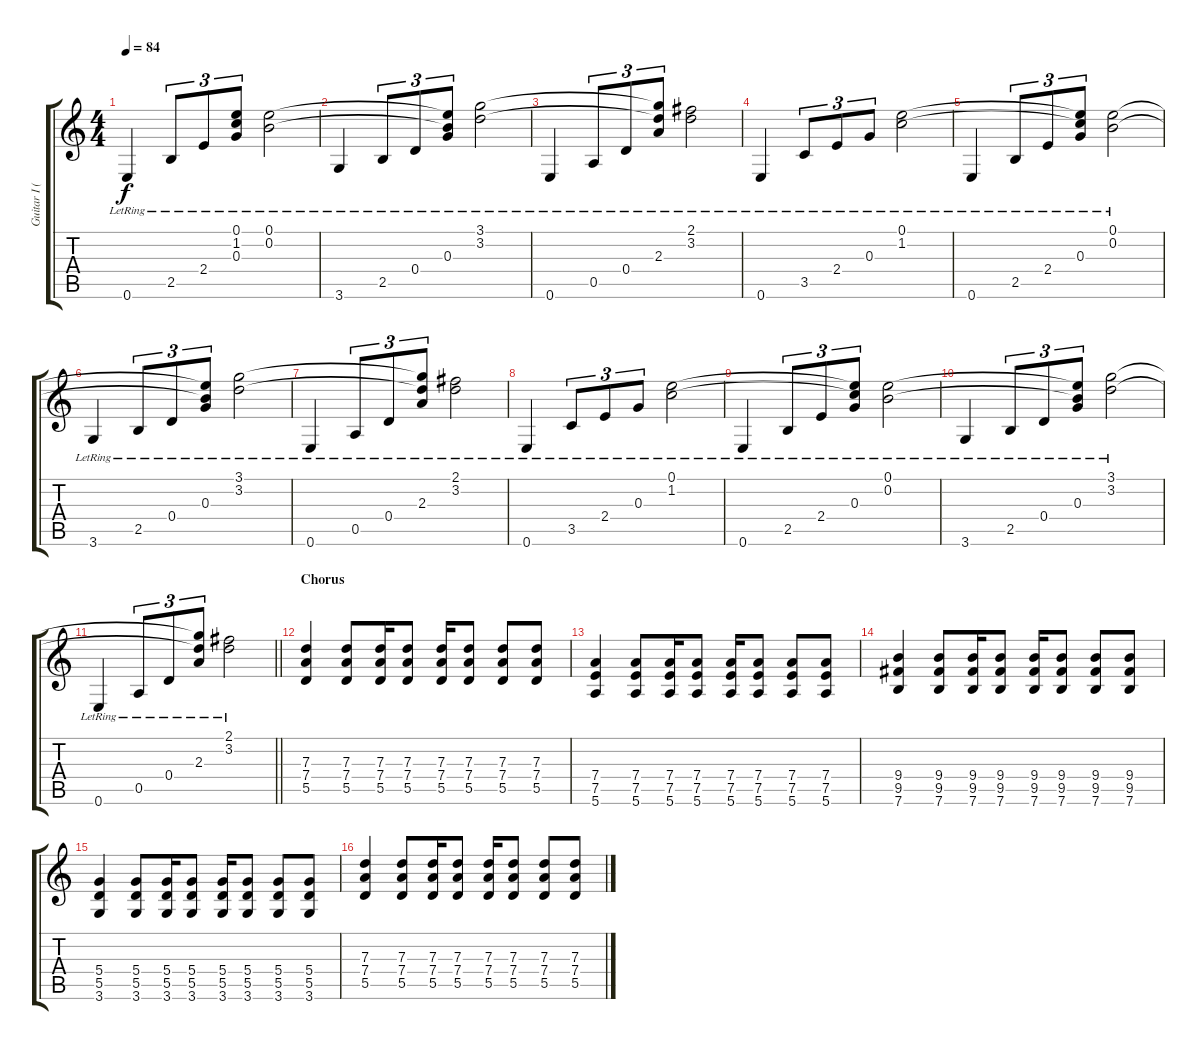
\track ("Guitar I (Frederic)" "Guitar I (") {instrument acousticguitarsteel}
\staff {score tabs}
\tuning (E4 B3 G3 D3 A2 E2) {hide}
\ts (4 4)
\tempo 84
\clef g2
\ks c
0.6{lr}.4{dy f} 2.5{lr}.8{tu (3 2)} 2.4{lr}.8{tu (3 2)} (0.1{t} 1.2{t} 0.3{lr}).8{tu (3 2)} (0.1{lr} 0.2{lr}).2 |
3.6{lr}.4 2.5{lr}.8{tu (3 2)} 0.4{lr}.8{tu (3 2)} (0.1{t} 0.2{t} 0.3{lr}).8{tu (3 2)} (3.1{lr} 3.2{lr}).2 |
0.6{lr}.4 0.5{lr}.8{tu (3 2)} 0.4{lr}.8{tu (3 2)} (3.1{t} 3.2{t} 2.3{lr}).8{tu (3 2)} (2.1{lr} 3.2{lr}).2 |
0.6{lr}.4 3.5{lr}.8{tu (3 2)} 2.4{lr}.8{tu (3 2)} 0.3{lr}.8{tu (3 2)} (0.1{lr} 1.2{lr}).2 |
0.6{lr}.4 2.5{lr}.8{tu (3 2)} 2.4{lr}.8{tu (3 2)} (0.1{t} 1.2{t} 0.3{lr}).8{tu (3 2)} (0.1{lr} 0.2{lr}).2 |
3.6{lr}.4 2.5{lr}.8{tu (3 2)} 0.4{lr}.8{tu (3 2)} (0.1{t} 0.2{t} 0.3{lr}).8{tu (3 2)} (3.1{lr} 3.2{lr}).2 |
0.6{lr}.4 0.5{lr}.8{tu (3 2)} 0.4{lr}.8{tu (3 2)} (3.1{t} 3.2{t} 2.3{lr}).8{tu (3 2)} (2.1{lr} 3.2{lr}).2 |
0.6{lr}.4 3.5{lr}.8{tu (3 2)} 2.4{lr}.8{tu (3 2)} 0.3{lr}.8{tu (3 2)} (0.1{lr} 1.2{lr}).2 |
0.6{lr}.4 2.5{lr}.8{tu (3 2)} 2.4{lr}.8{tu (3 2)} (0.1{t} 1.2{t} 0.3{lr}).8{tu (3 2)} (0.1{lr} 0.2{lr}).2 |
3.6{lr}.4 2.5{lr}.8{tu (3 2)} 0.4{lr}.8{tu (3 2)} (0.1{t} 0.2{t} 0.3{lr}).8{tu (3 2)} (3.1{lr} 3.2{lr}).2 |
\barLineRight lightlight
0.6{lr}.4 0.5{lr}.8{tu (3 2)} 0.4{lr}.8{tu (3 2)} (3.1{t} 3.2{t} 2.3{lr}).8{tu (3 2)} (2.1{lr} 3.2{lr}).2 |
\section ("" "Chorus")
(7.3 7.4 5.5).4{instrument distortionguitar} (7.3 7.4 5.5).8 (7.3 7.4 5.5).16 (7.3 7.4 5.5).8 (7.3 7.4 5.5).16 (7.3 7.4 5.5).8 (7.3 7.4 5.5).8 (7.3 7.4 5.5).8 |
(7.4 7.5 5.6).4 (7.4 7.5 5.6).8 (7.4 7.5 5.6).16 (7.4 7.5 5.6).8 (7.4 7.5 5.6).16 (7.4 7.5 5.6).8 (7.4 7.5 5.6).8 (7.4 7.5 5.6).8 |
(9.4 9.5 7.6).4 (9.4 9.5 7.6).8 (9.4 9.5 7.6).16 (9.4 9.5 7.6).8 (9.4 9.5 7.6).16 (9.4 9.5 7.6).8 (9.4 9.5 7.6).8 (9.4 9.5 7.6).8 |
(5.4 5.5 3.6).4 (5.4 5.5 3.6).8 (5.4 5.5 3.6).16 (5.4 5.5 3.6).8 (5.4 5.5 3.6).16 (5.4 5.5 3.6).8 (5.4 5.5 3.6).8 (5.4 5.5 3.6).8 |
(7.3 7.4 5.5).4 (7.3 7.4 5.5).8 (7.3 7.4 5.5).16 (7.3 7.4 5.5).8 (7.3 7.4 5.5).16 (7.3 7.4 5.5).8 (7.3 7.4 5.5).8 (7.3 7.4 5.5).8
